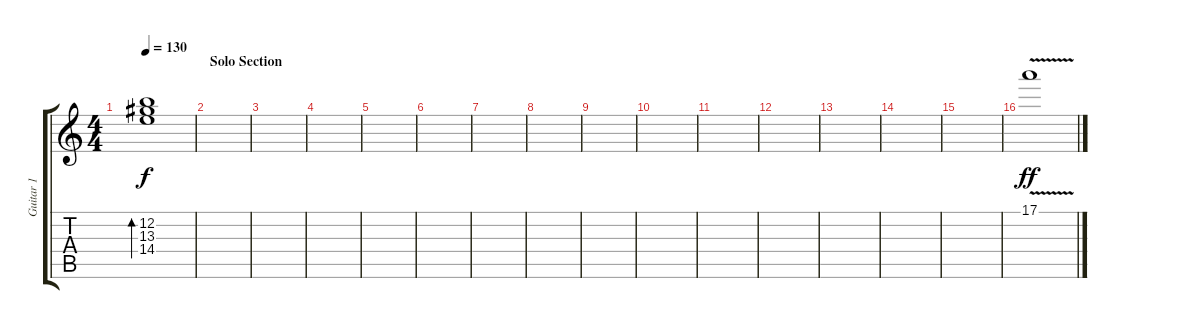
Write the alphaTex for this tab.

\track ("Guitar 1" "Guitar 1") {instrument electricguitarjazz}
\staff {score tabs}
\tuning (E4 B3 G3 D3 A2 D2) {hide}
\ts (4 4)
\tempo 130
\clef g2
\ks c
(12.2 13.3 14.4).1{bd 240 dy f} |
\section ("" "Solo Section")
|
|
|
|
|
|
|
|
|
|
|
|
|
|
17.1{v}.1{dy ff volume 15}
